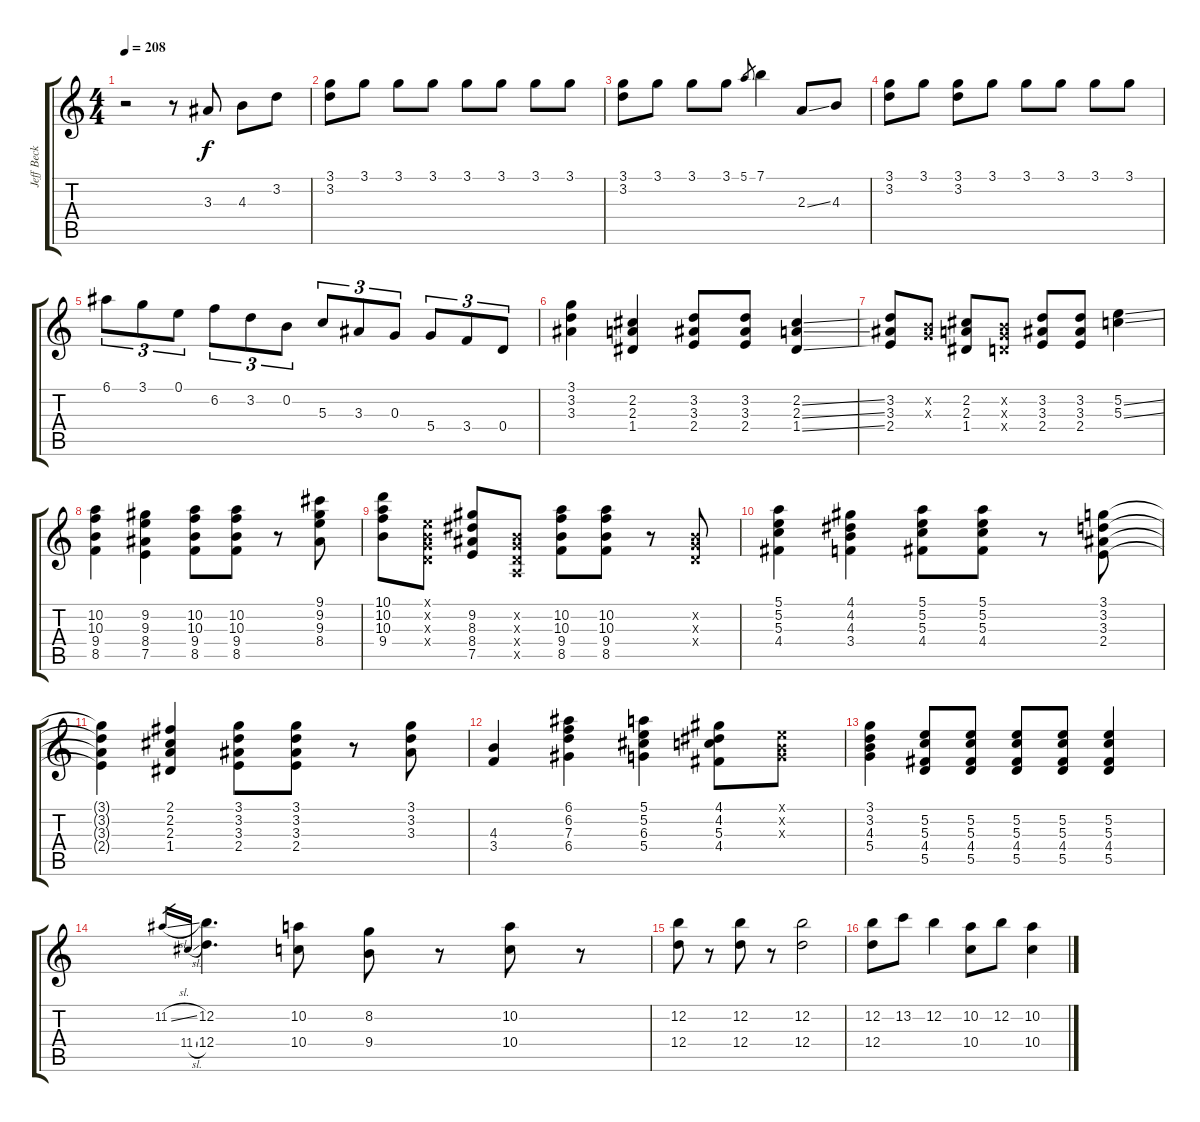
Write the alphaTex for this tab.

\track ("Jeff Beck" "Jeff Beck") {instrument overdrivenguitar}
\staff {score tabs}
\tuning (E4 B3 G3 D3 A2 E2) {hide}
\ts (4 4)
\tempo 208
\clef g2
\ks c
r.2{dy f instrument overdrivenguitar} r.8 3.3.8 4.3.8 3.2.8 |
(3.1 3.2).8 3.1.8 3.1.8 3.1.8 3.1.8 3.1.8 3.1.8 3.1.8 |
(3.1 3.2).8 3.1.8 3.1.8 3.1.8 5.1.8{gr} 7.1.4 2.3{ss}.8 4.3.8 |
(3.1 3.2).8 3.1.8 (3.1 3.2).8 3.1.8 3.1.8 3.1.8 3.1.8 3.1.8 |
6.1.8{tu (3 2)} 3.1.8{tu (3 2)} 0.1.8{tu (3 2)} 6.2.8{tu (3 2)} 3.2.8{tu (3 2)} 0.2.8{tu (3 2)} 5.3.8{tu (3 2)} 3.3.8{tu (3 2)} 0.3.8{tu (3 2)} 5.4.8{tu (3 2)} 3.4.8{tu (3 2)} 0.4.8{tu (3 2)} |
(3.1 3.2 3.3).4 (2.2 2.3 1.4).4 (3.2 3.3 2.4).8 (3.2 3.3 2.4).8 (2.2{ss} 2.3{ss} 1.4{ss}).4 |
(3.2 3.3 2.4).8 (0.2{x} 0.3{x}).8 (2.2 2.3 1.4).8 (0.2{x} 0.3{x} 0.4{x}).8 (3.2 3.3 2.4).8 (3.2 3.3 2.4).8 (5.2{ss} 5.3{ss}).4 |
(10.2 10.3 9.4 8.5).4 (9.2 9.3 8.4 7.5).4 (10.2 10.3 9.4 8.5).8 (10.2 10.3 9.4 8.5).8 r.8 (9.1 9.2 9.3 8.4).8 |
(10.1 10.2 10.3 9.4).8 (0.1{x} 0.2{x} 0.3{x} 0.4{x}).8 (9.2 8.3 8.4 7.5).8 (0.2{x} 0.3{x} 0.4{x} 0.5{x}).8 (10.2 10.3 9.4 8.5).8 (10.2 10.3 9.4 8.5).8 r.8 (0.2{x} 0.3{x} 0.4{x}).8 |
(5.1 5.2 5.3 4.4).4 (4.1 4.2 4.3 3.4).4 (5.1 5.2 5.3 4.4).8 (5.1 5.2 5.3 4.4).8 r.8 (3.1 3.2 3.3 2.4).8 |
(3.1{t} 3.2{t} 3.3{t} 2.4{t}).4 (2.1 2.2 2.3 1.4).4 (3.1 3.2 3.3 2.4).8 (3.1 3.2 3.3 2.4).8 r.8 (3.1 3.2 3.3).8 |
(4.3 3.4).4 (6.1 6.2 7.3 6.4).4 (5.1 5.2 6.3 5.4).4 (4.1 4.2 5.3 4.4).8 (0.1{x} 0.2{x} 0.3{x}).8 |
(3.1 3.2 4.3 5.4).4 (5.2 5.3 4.4 5.5).8 (5.2 5.3 4.4 5.5).8 (5.2 5.3 4.4 5.5).8 (5.2 5.3 4.4 5.5).8 (5.2 5.3 4.4 5.5).4 |
11.2{sl}.16{gr} 11.4{sl}.16{gr} (12.2 12.4).4{d} (10.2 10.4).8 (8.2 9.4).8 r.8 (10.2 10.4).8 r.8 |
(12.2 12.4).8 r.8 (12.2 12.4).8 r.8 (12.2 12.4).2 |
(12.2 12.4).8 13.2.8 12.2.4 (10.2 10.4).8 12.2.8 (10.2 10.4).4
